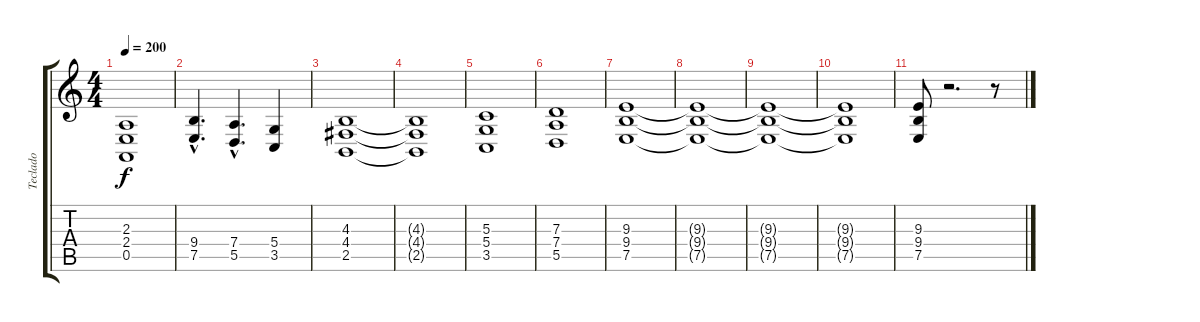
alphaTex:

\track ("Teclado" "Teclado") {instrument stringensemble1}
\staff {score tabs}
\tuning (E4 B3 G3 D3 A2 E2) {hide}
\ts (4 4)
\tempo 200
\clef g2
\ks c
(2.3 2.4 0.5).1{dy f} |
(9.4{hac} 7.5{hac}).4{d} (7.4{hac} 5.5{hac}).4{d} (5.4 3.5).4 |
(4.3 4.4 2.5).1 |
(4.3{t} 4.4{t} 2.5{t}).1 |
(5.3 5.4 3.5).1 |
(7.3 7.4 5.5).1 |
(9.3 9.4 7.5).1 |
(9.3{t} 9.4{t} 7.5{t}).1 |
(9.3{t} 9.4{t} 7.5{t}).1 |
(9.3{t} 9.4{t} 7.5{t}).1 |
(9.3 9.4 7.5).8 r.2{d} r.8
